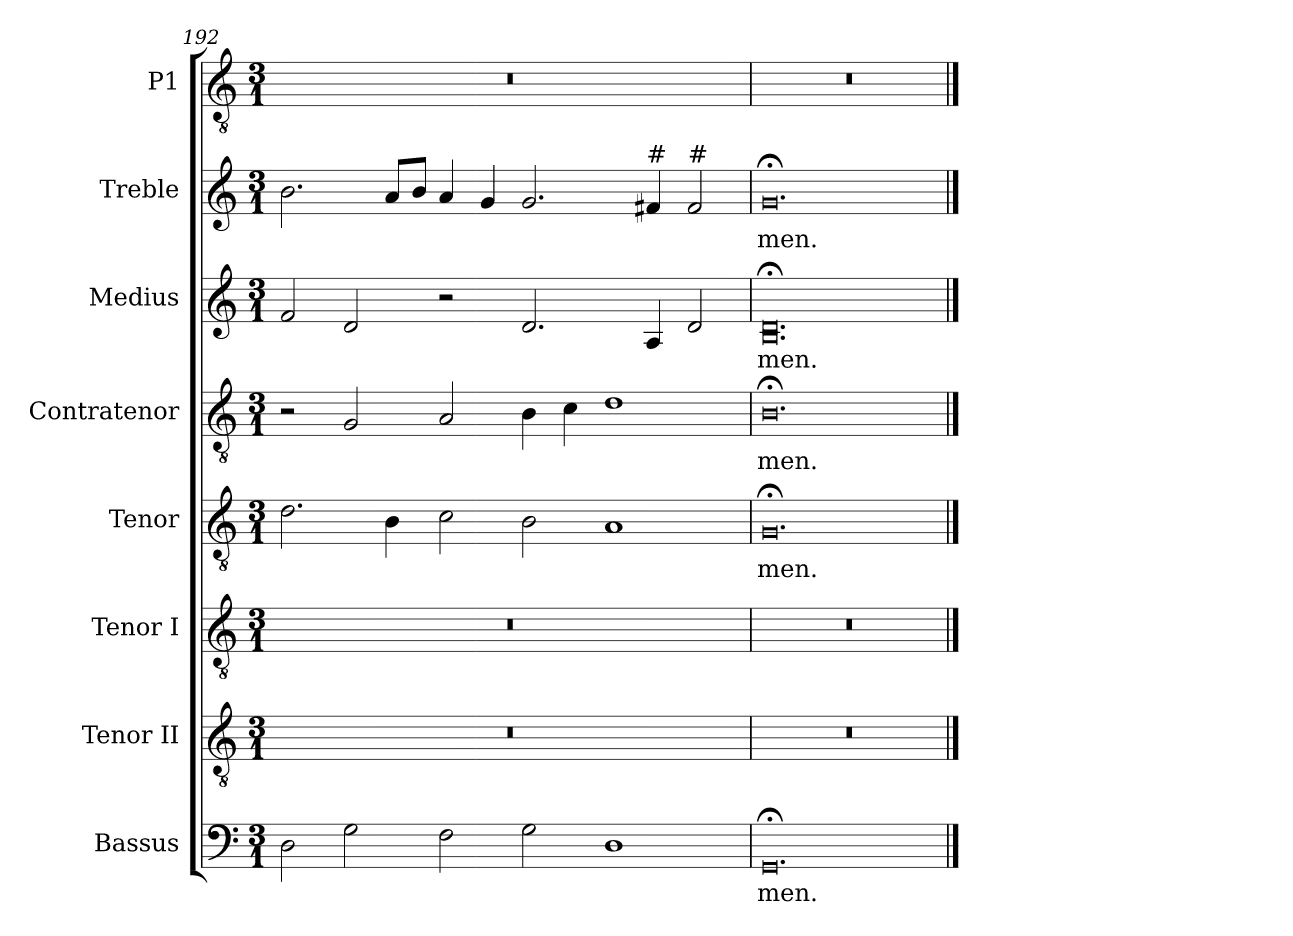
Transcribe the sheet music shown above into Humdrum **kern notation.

**kern	**text	**kern	**kern	**kern	**text	**kern	**text	**kern	**text	**kern	**text	**kern
*part8	*part8	*part7	*part6	*part5	*part5	*part4	*part4	*part3	*part3	*part2	*part2	*part1
*staff8	*staff8	*staff7	*staff6	*staff5	*staff5	*staff4	*staff4	*staff3	*staff3	*staff2	*staff2	*staff1
*I"Bassus	*	*I"Tenor II	*I"Tenor I	*I"Tenor	*	*I"Contratenor	*	*I"Medius	*	*I"Treble	*	*I"P1
*I'B.	*	*I'T II.	*I'T I.	*I'T.	*	*I'Ct.	*	*I'M.	*	*I'Tr.	*	*
*clefF4	*	*clefGv2	*clefGv2	*clefGv2	*	*clefGv2	*	*clefG2	*	*clefG2	*	*clefGv2
*	*	*ITrd7c12	*ITrd7c12	*ITrd7c12	*	*ITrd7c12	*	*	*	*	*	*ITrd7c12
*k[]	*	*k[]	*k[]	*k[]	*	*k[]	*	*k[]	*	*k[]	*	*k[]
*C:	*	*C:	*C:	*C:	*	*C:	*	*C:	*	*C:	*	*C:
*M3/1	*	*M3/1	*M3/1	*M3/1	*	*M3/1	*	*M3/1	*	*M3/1	*	*M3/1
=192	=192	=192	=192	=192	=192	=192	=192	=192	=192	=192	=192	=192
!	!	!LO:N:vis=1	!LO:N:vis=1	!	!	!	!	!	!	!	!	!LO:N:vis=1
2Di\	.	0.r	0.r	2.Di\	.	2r	.	2fi/	.	2.bi\	.	0.r
2Gi\	.	.	.	.	.	2GGi/	.	2di/	.	.	.	.
.	.	.	.	4BBi\	.	.	.	.	.	8ai/L	.	.
.	.	.	.	.	.	.	.	.	.	8bi/J	.	.
2Fi\	.	.	.	2Ci\	.	2AAi/	.	2r	.	4ai/	.	.
.	.	.	.	.	.	.	.	.	.	4gi/	.	.
2Gi\	.	.	.	2BBi\	.	4BBi\	.	2.di/	.	2.gi/	.	.
.	.	.	.	.	.	4Ci\	.	.	.	.	.	.
1Di	.	.	.	1AAi	.	1Di	.	.	.	.	.	.
!	!	!	!	!	!	!	!	!	!	!LO:TX:a:t=#	!	!
.	.	.	.	.	.	.	.	4Ai/	.	4f#i/	.	.
!	!	!	!	!	!	!	!	!	!	!LO:TX:a:t=#	!	!
.	.	.	.	.	.	.	.	2di/	.	2f#i/	.	.
=193`	=193`	=193`	=193`	=193`	=193`	=193`	=193`	=193`	=193`	=193`	=193`	=193`
!	!LO:LY:b:color=#000000	!LO:N:vis=1	!LO:N:vis=1	!	!	!	!	!	!	!	!	!
!	!	!	!	!	!LO:LY:b:color=#000000	!	!	!	!	!	!	!
!	!	!	!	!	!	!	!LO:LY:b:color=#000000	!	!	!	!	!
!	!	!	!	!	!	!	!	!	!LO:LY:b:color=#000000	!	!	!
!	!	!	!	!	!	!	!	!	!	!	!LO:LY:b:color=#000000	!LO:N:vis=1
0.GG;i	-men.	0.r	0.r	0.GG;i	-men.	0.BB;i	-men.	0.Bi; 0.di;	-men.	0.g;i	-men.	0.r
==	==	==	==	==	==	==	==	==	==	==	==	==
*-	*-	*-	*-	*-	*-	*-	*-	*-	*-	*-	*-	*-
